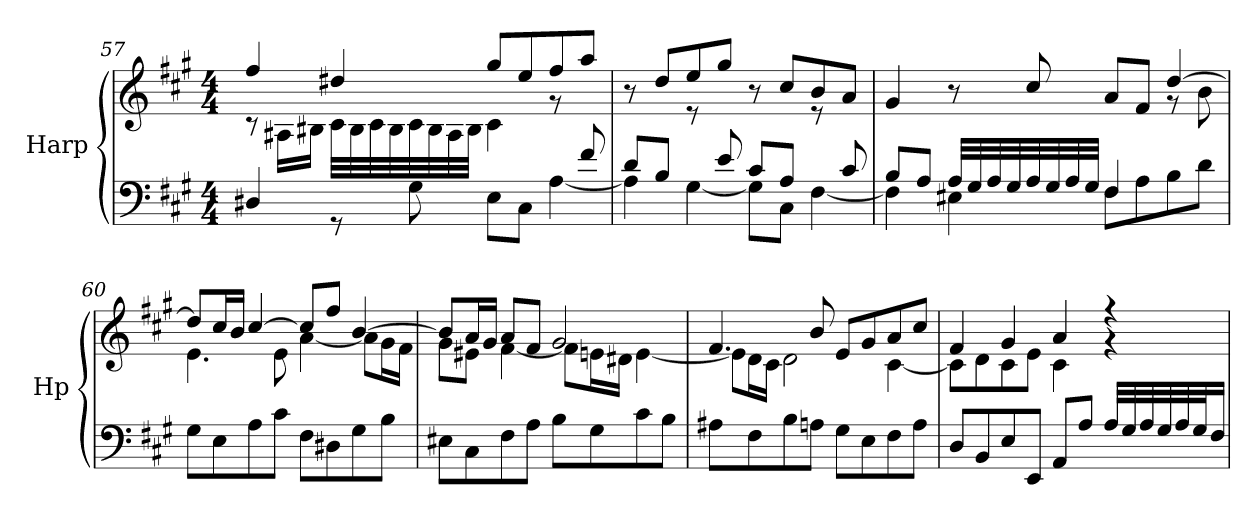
**kern	**kern
*part1	*part1
*staff2	*staff1
*I"Harp	*
*I'Hp	*
*clefF4	*clefG2
*k[f#c#g#]	*k[f#c#g#]
*M4/4	*M4/4
=57	=57
*^	*^
2..ryy	4D#X/	4ff#/	8rc
.	.	.	16A#X\LL
.	.	.	16B#X\JJ
.	8rGG	4dd#X/	32c#\LLL
.	.	.	32B#\
.	.	.	32c#\
.	.	.	32B#\
.	8G#\	.	32c#\
.	.	.	32B#\
.	.	.	32A#\
.	.	.	32B#\JJJ
.	8E\L	8gg#/L	4c#\
.	8C#\J	8ee/	.
.	[4A\	8ff#/	8rg
8f#/	.	8aa/J	8ryy
=58	=58	=58	=58
8d/L	4A\]	8r	4ryy
8B/J	.	8dd/L	.
8ryy	[4G#\	8ee/	8re
8e/	.	8gg#/J	4.ryy
8c#/L	8G#\L]	8r	.
8A/J	8C#\J	8cc#/L	.
8ryy	[4F#\	8b/	8re
8c#/	.	8a/J	8ryy
!!LO:LB:g=z	!!
=59	=59	=59	=59
8B/L	4F#\]	4g#/	2.ryy
8A/J	.	.	.
32A/LLL	4E#X\	8r	.
32G#/	.	.	.
32A/	.	.	.
32G#/	.	.	.
32A/	.	8cc#/	.
32G#/	.	.	.
32A/	.	.	.
32G#/JJJ	.	.	.
4F#/	8F#\L	8a/L	.
.	8A\	8f#/J	.
4ryy	8B\	[4dd/	8r
.	8d\J	.	8b\
*v	*v	*	*
=60	=60	=60
8G#\L	8dd/L]	4.e\
8E\	16cc#/L	.
.	16b/JJ	.
8A\	[4cc#/	.
8c#\J	.	8e\
8F#\L	8cc#/L]	[4a\
8D#X\	8ff#/J	.
8G#\	[4b/	8a\L]
8B\J	.	16g#\L
.	.	16f#\JJ
=61	=61	=61
8E#X\L	8b/L]	8g#\L
8C#\	16a/L	8e#X\J
.	16g#/JJ	.
8F#\	8a/L	[4f#\
8A\J	8f#/J	.
8B\L	2g#/	8f#\L]
8G#\	.	16en\L
.	.	16d#X\JJ
8c#\	.	[4e\
8B\J	.	.
!!LO:PB:g=z	!!
=62	=62	=62
8A#X\L	4.f#/	8e\L]
8F#\	.	16d\L
.	.	16c#\JJ
8B\	.	2d\
8An\J	8b/	.
8G#\L	8e/L	.
8E\	8g#/	.
8F#\	8a/	[4c#\
8A\J	8cc#/J	.
=63	=63	=63
8D/L	4f#/	8c#\L]
8BB/	.	8d\
8E/	4g#/	8c#\
8EE/J	.	8e\J
8AA/L	4a/	4c#\
8A/J	.	.
32A/LLL	4r	4rg
32G#/	.	.
32A/	.	.
32G#/	.	.
32A/	.	.
32G#/J	.	.
16F#/JJ	.	.
*	*v	*v
=	=
*-	*-
